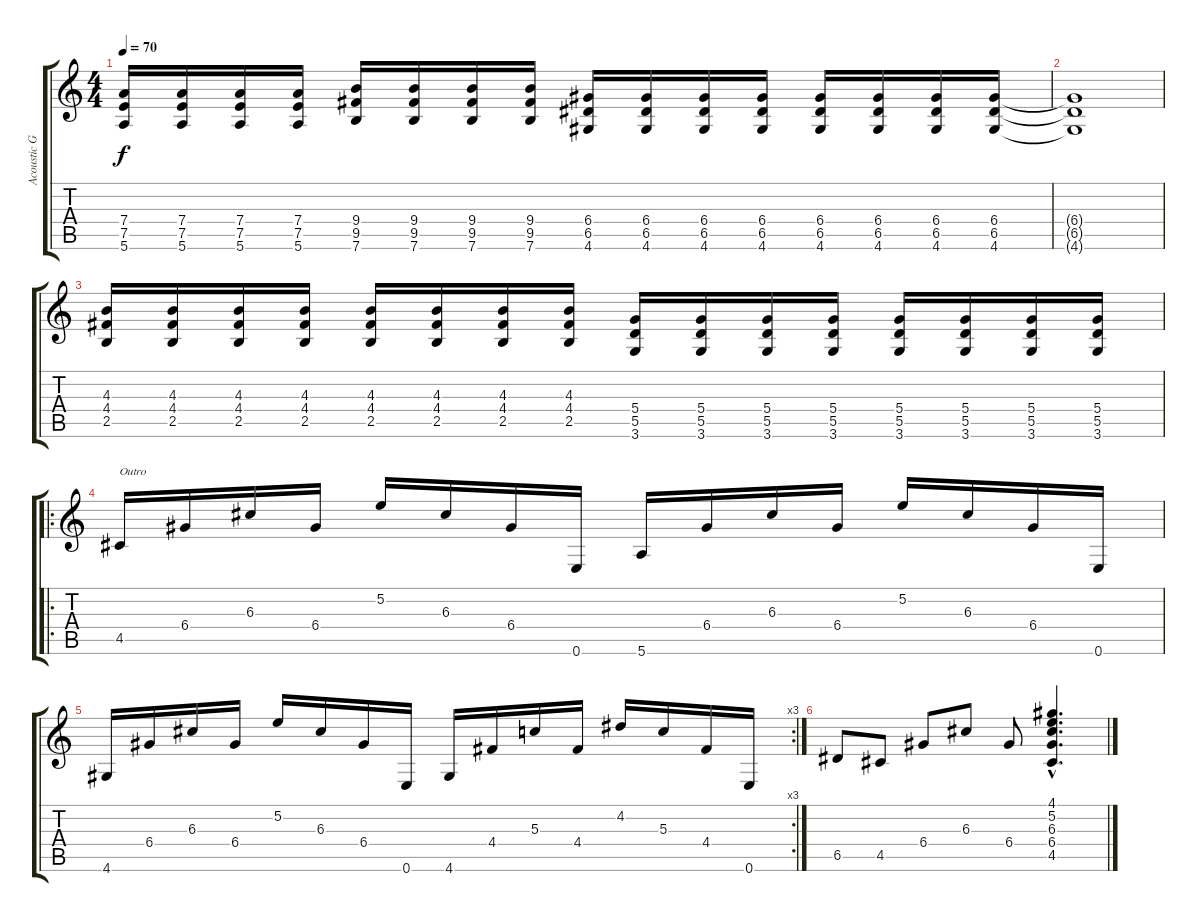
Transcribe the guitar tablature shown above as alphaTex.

\track ("Acoustic Guitar" "Acoustic G") {instrument acousticguitarnylon}
\staff {score tabs}
\tuning (E4 B3 G3 D3 A2 E2) {hide}
\ts (4 4)
\tempo 70
\clef g2
\ks c
(7.4 7.5 5.6).16{dy f} (7.4 7.5 5.6).16 (7.4 7.5 5.6).16 (7.4 7.5 5.6).16 (9.4 9.5 7.6).16 (9.4 9.5 7.6).16 (9.4 9.5 7.6).16 (9.4 9.5 7.6).16 (6.4 6.5 4.6).16 (6.4 6.5 4.6).16 (6.4 6.5 4.6).16 (6.4 6.5 4.6).16 (6.4 6.5 4.6).16 (6.4 6.5 4.6).16 (6.4 6.5 4.6).16 (6.4 6.5 4.6).16 |
(6.4{t} 6.5{t} 4.6{t}).1 |
(4.3 4.4 2.5).16 (4.3 4.4 2.5).16 (4.3 4.4 2.5).16 (4.3 4.4 2.5).16 (4.3 4.4 2.5).16 (4.3 4.4 2.5).16 (4.3 4.4 2.5).16 (4.3 4.4 2.5).16 (5.4 5.5 3.6).16 (5.4 5.5 3.6).16 (5.4 5.5 3.6).16 (5.4 5.5 3.6).16 (5.4 5.5 3.6).16 (5.4 5.5 3.6).16 (5.4 5.5 3.6).16 (5.4 5.5 3.6).16 |
\ro
4.5.16{txt "Outro"} 6.4.16 6.3.16 6.4.16 5.2.16 6.3.16 6.4.16 0.6.16 5.6.16 6.4.16 6.3.16 6.4.16 5.2.16 6.3.16 6.4.16 0.6.16 |
\rc 3
4.6.16 6.4.16 6.3.16 6.4.16 5.2.16 6.3.16 6.4.16 0.6.16 4.6.16 4.4.16 5.3.16 4.4.16 4.2.16 5.3.16 4.4.16 0.6.16 |
6.5.8 4.5.8 6.4.8 6.3.8 6.4.8 (4.1{hac} 5.2{hac} 6.3{hac} 6.4{hac} 4.5{hac}).4{d}
